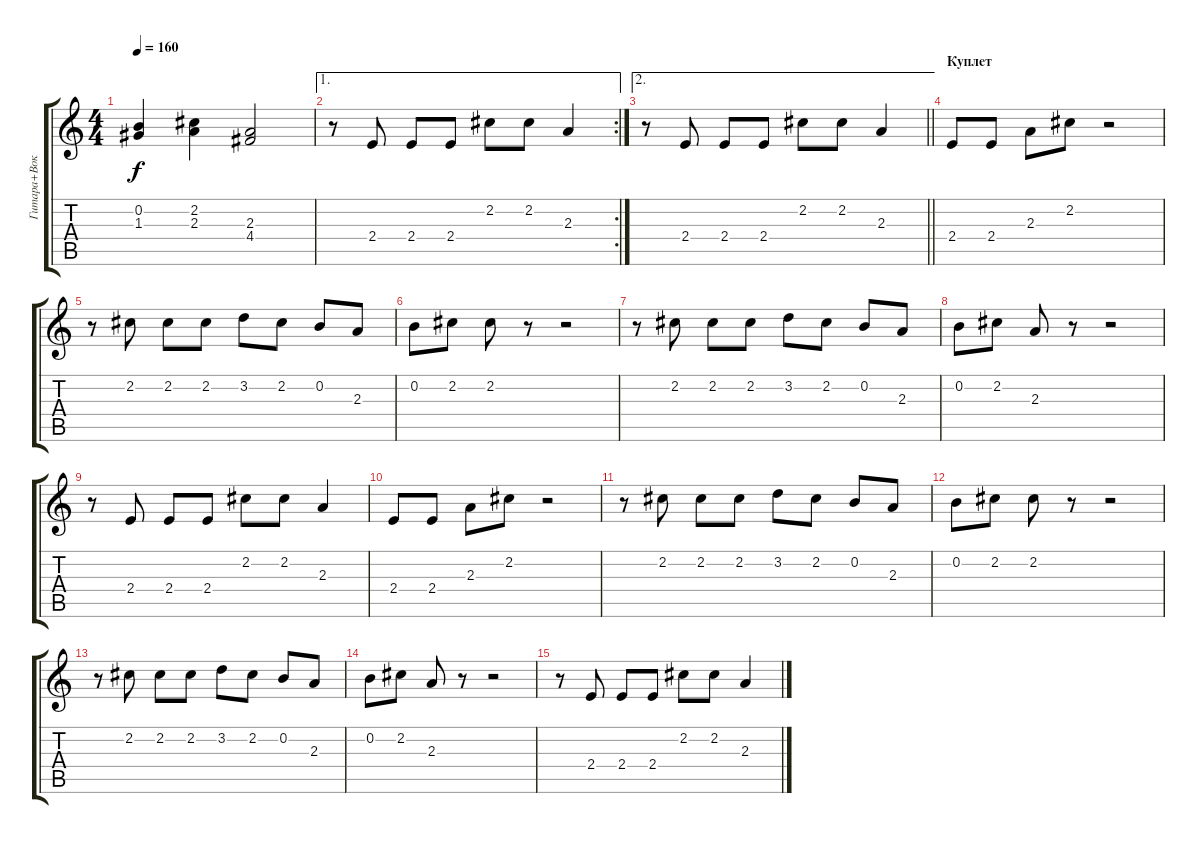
\track ("Гитара+Вокал" "Гитара+Вок") {instrument overdrivenguitar}
\staff {score tabs}
\tuning (E4 B3 G3 D3 A2 E2) {hide}
\ts (4 4)
\tempo 160
\clef g2
\ks c
(0.2 1.3).4{dy f} (2.2 2.3).4 (2.3 4.4).2 |
\ae 1
\rc 2
r.8 2.4.8 2.4.8 2.4.8 2.2.8 2.2.8 2.3.4 |
\ae 2
\barLineRight lightlight
r.8 2.4.8 2.4.8 2.4.8 2.2.8 2.2.8 2.3.4 |
\section ("" "Куплет")
2.4.8 2.4.8 2.3.8 2.2.8 r.2 |
r.8 2.2.8 2.2.8 2.2.8 3.2.8 2.2.8 0.2.8 2.3.8 |
0.2.8 2.2.8 2.2.8 r.8 r.2 |
r.8 2.2.8 2.2.8 2.2.8 3.2.8 2.2.8 0.2.8 2.3.8 |
0.2.8 2.2.8 2.3.8 r.8 r.2 |
r.8 2.4.8 2.4.8 2.4.8 2.2.8 2.2.8 2.3.4 |
2.4.8 2.4.8 2.3.8 2.2.8 r.2 |
r.8 2.2.8 2.2.8 2.2.8 3.2.8 2.2.8 0.2.8 2.3.8 |
0.2.8 2.2.8 2.2.8 r.8 r.2 |
r.8 2.2.8 2.2.8 2.2.8 3.2.8 2.2.8 0.2.8 2.3.8 |
0.2.8 2.2.8 2.3.8 r.8 r.2 |
r.8 2.4.8 2.4.8 2.4.8 2.2.8 2.2.8 2.3.4
